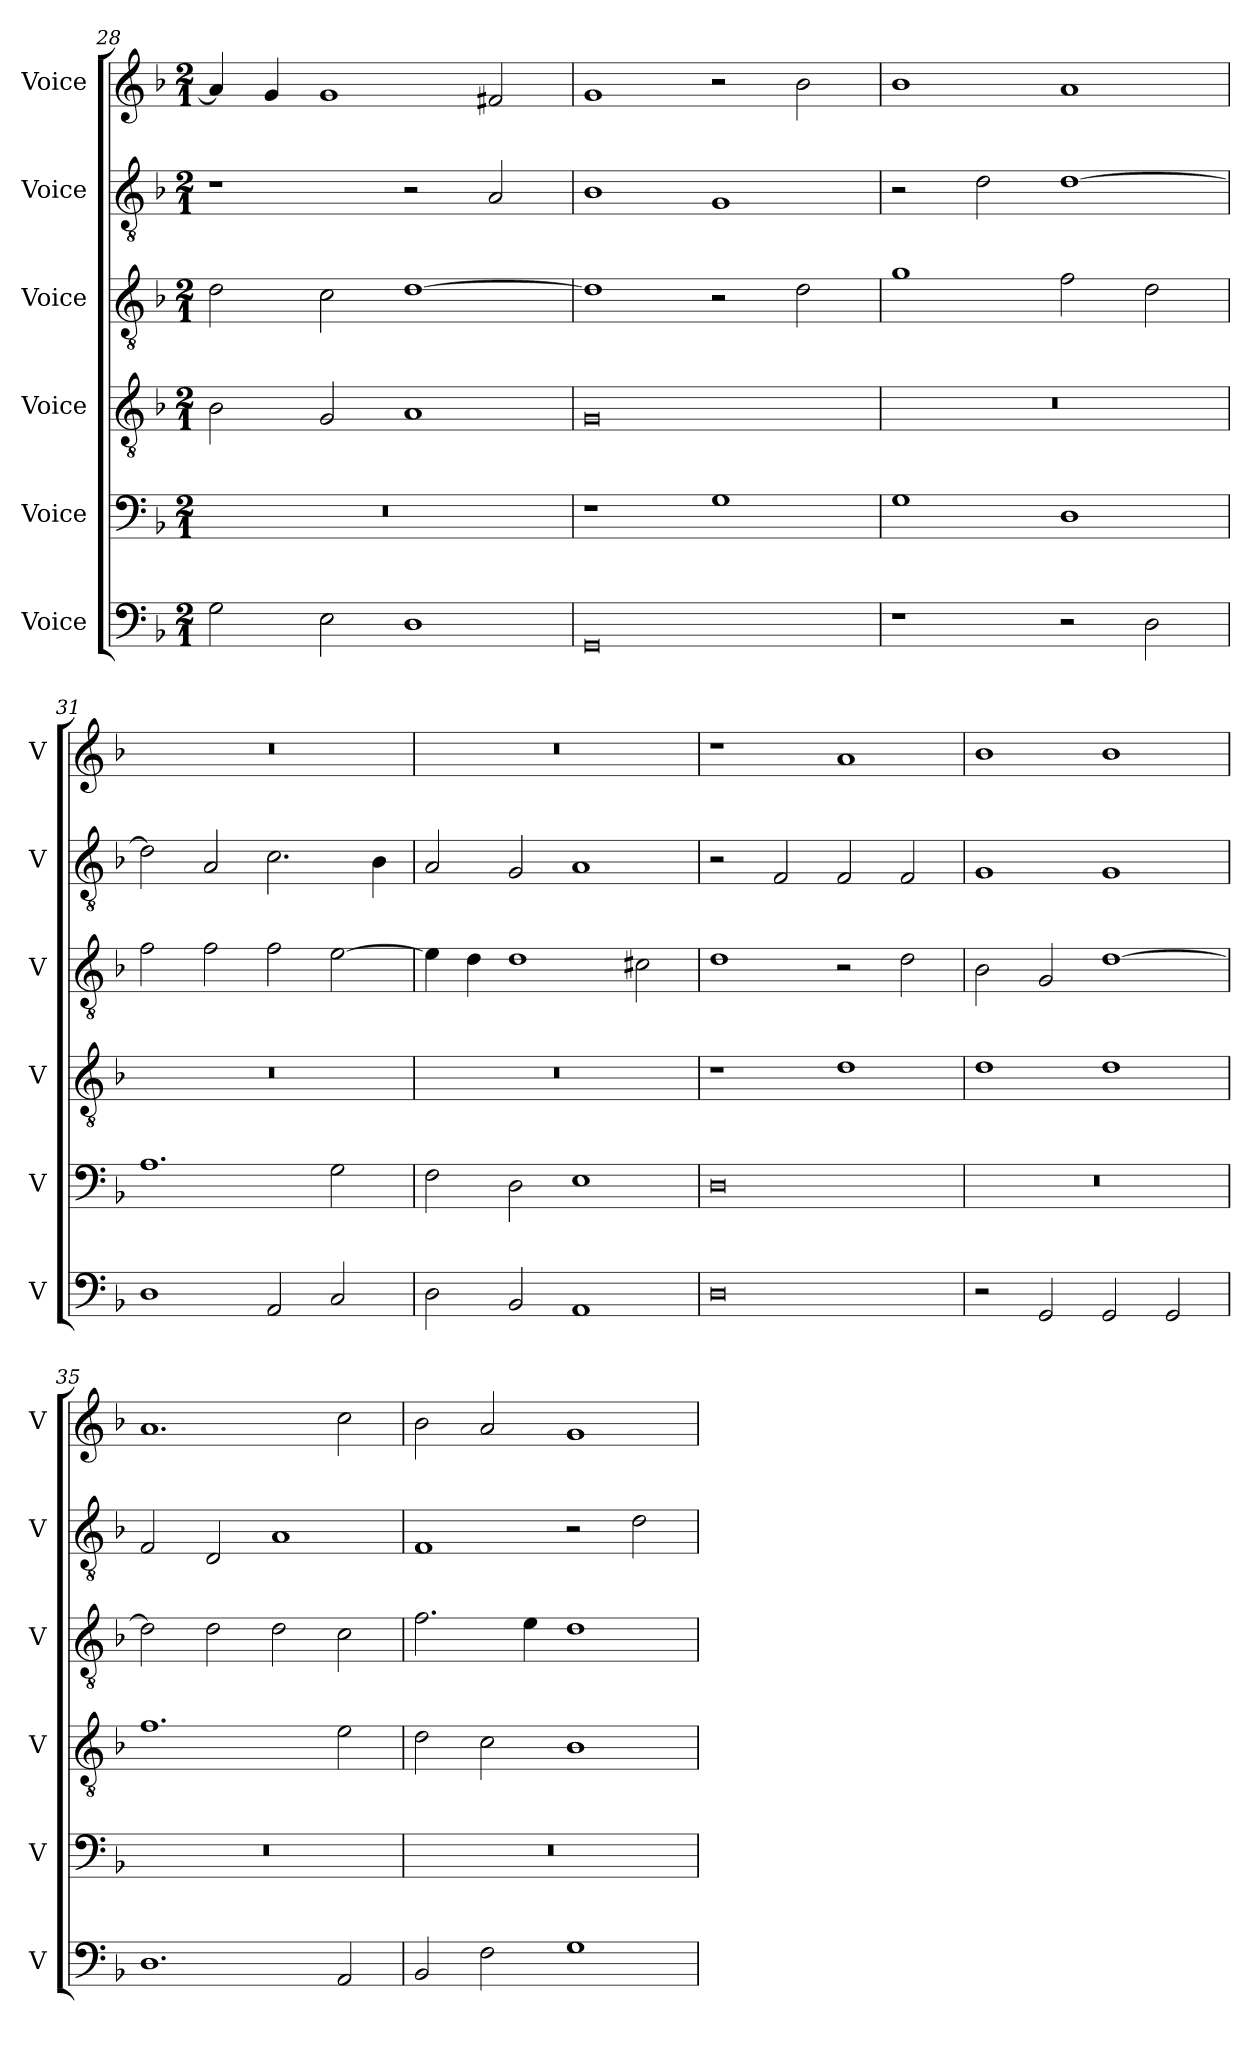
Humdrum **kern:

**kern	**kern	**kern	**kern	**kern	**kern
*part6	*part5	*part4	*part3	*part2	*part1
*staff6	*staff5	*staff4	*staff3	*staff2	*staff1
*I"Voice	*I"Voice	*I"Voice	*I"Voice	*I"Voice	*I"Voice
*I'V	*I'V	*I'V	*I'V	*I'V	*I'V
!!LO:LB:g=z
*clefF4	*clefF4	*clefGv2	*clefGv2	*clefGv2	*clefG2
*k[b-]	*k[b-]	*k[b-]	*k[b-]	*k[b-]	*k[b-]
*M2/1	*M2/1	*M2/1	*M2/1	*M2/1	*M2/1
=28	=28	=28	=28	=28	=28
2G\	0r	2B-\	2d\	1r	4a/]
.	.	.	.	.	4g/
2E\	.	2G/	2c\	.	1g
1D	.	1A	[1d	2r	.
.	.	.	.	2A/	2f#X/
=29	=29	=29	=29	=29	=29
0GG	1r	0G	1d]	1B-	1g
.	1G	.	2r	1G	2r
.	.	.	2d\	.	2b-\
=30	=30	=30	=30	=30	=30
1r	1G	0r	1g	2r	1b-
.	.	.	.	2d\	.
2r	1D	.	2f\	[1d	1a
2D\	.	.	2d\	.	.
=31	=31	=31	=31	=31	=31
1D	1.A	0r	2f\	2d\]	0r
.	.	.	2f\	2A/	.
2AA/	.	.	2f\	2.c\	.
2C/	2G\	.	[2e\	.	.
.	.	.	.	4B-\	.
!!LO:PB:g=z
=32	=32	=32	=32	=32	=32
2D\	2F\	0r	4e\]	2A/	0r
.	.	.	4d\	.	.
2BB-/	2D\	.	1d	2G/	.
1AA	1E	.	.	1A	.
.	.	.	2c#X\	.	.
=33	=33	=33	=33	=33	=33
0D	0D	1r	1d	2r	1r
.	.	.	.	2F/	.
.	.	1d	2r	2F/	1a
.	.	.	2d\	2F/	.
=34	=34	=34	=34	=34	=34
2r	0r	1d	2B-\	1G	1b-
2GG/	.	.	2G/	.	.
2GG/	.	1d	[1d	1G	1b-
2GG/	.	.	.	.	.
=35	=35	=35	=35	=35	=35
1.D	0r	1.f	2d\]	2F/	1.a
.	.	.	2d\	2D/	.
.	.	.	2d\	1A	.
2AA/	.	2e\	2c\	.	2cc\
!!LO:LB:g=z
=36	=36	=36	=36	=36	=36
2BB-/	0r	2d\	2.f\	1F	2b-\
2F\	.	2c\	.	.	2a/
.	.	.	4e\	.	.
1G	.	1B-	1d	2r	1g
.	.	.	.	2d\	.
=	=	=	=	=	=
*-	*-	*-	*-	*-	*-
